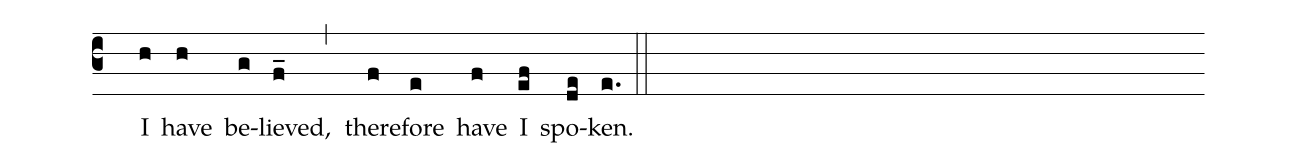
%%
%(c3) () Cré(h)di(hg)di,(f_') (,) prop(f)ter(e') quod(f) lo(e')cú(f)tus(de) sum.(e.) (::)

(c3) () I(h) have(h) be(g)lieved,(f_) (,) there(f)fore(e) have(f) I(ef) spo(de)ken.(e.) (::)
